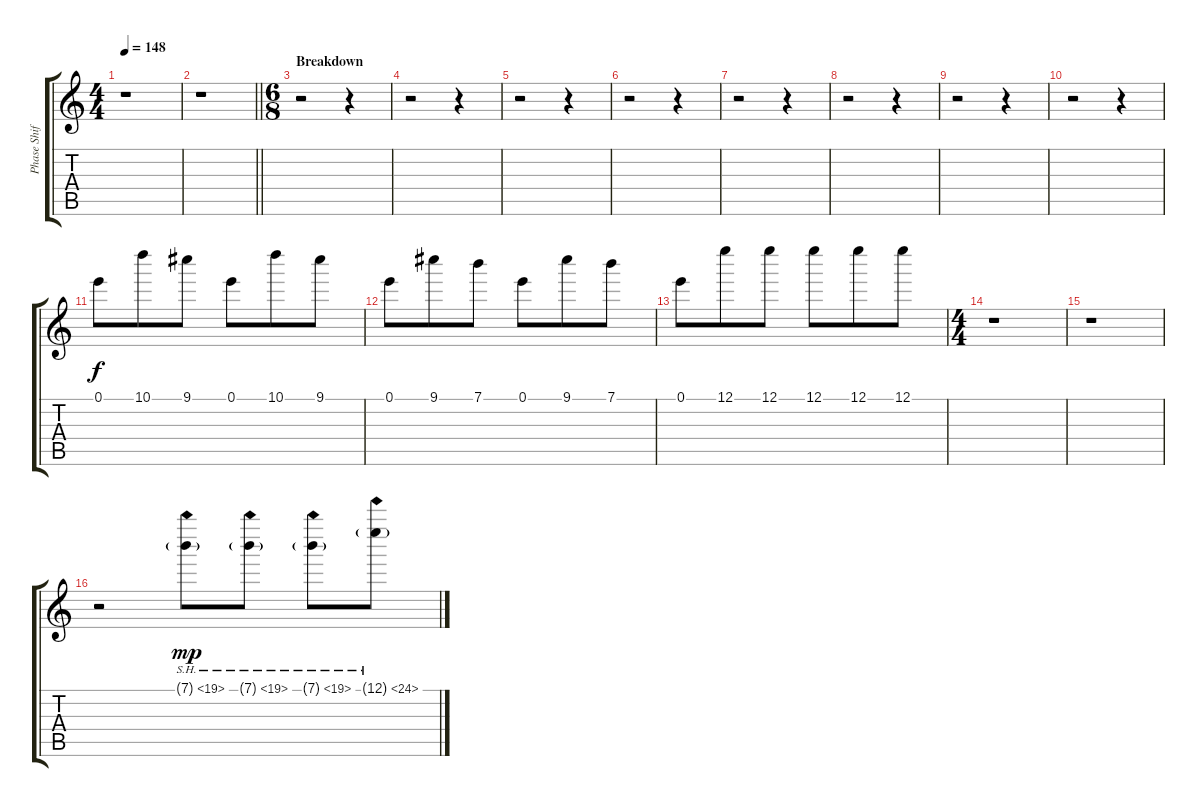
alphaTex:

\track ("Phase Shift" "Phase Shif") {instrument overdrivenguitar}
\staff {score tabs}
\tuning (E5 B4 G4 D4 A3 E3) {hide}
\ts (4 4)
\tempo 148
\clef g2
\ks c
r.1{dy f} |
\barLineRight lightlight
r.1 |
\ts (6 8)
\section ("" "Breakdown")
r.2 r.4 |
r.2 r.4 |
r.2 r.4 |
r.2 r.4 |
r.2 r.4 |
r.2 r.4 |
r.2 r.4 |
r.2 r.4 |
0.1.8 10.1.8 9.1.8 0.1.8 10.1.8 9.1.8 |
0.1.8 9.1.8 7.1.8 0.1.8 9.1.8 7.1.8 |
0.1.8 12.1.8 12.1.8 12.1.8 12.1.8 12.1.8 |
\ts (4 4)
r.1 |
r.1 |
r.2 7.1{sh 12 g}.8{dy mp} 7.1{sh 12 g}.8 7.1{sh 12 g}.8 12.1{sh 12 g}.8
